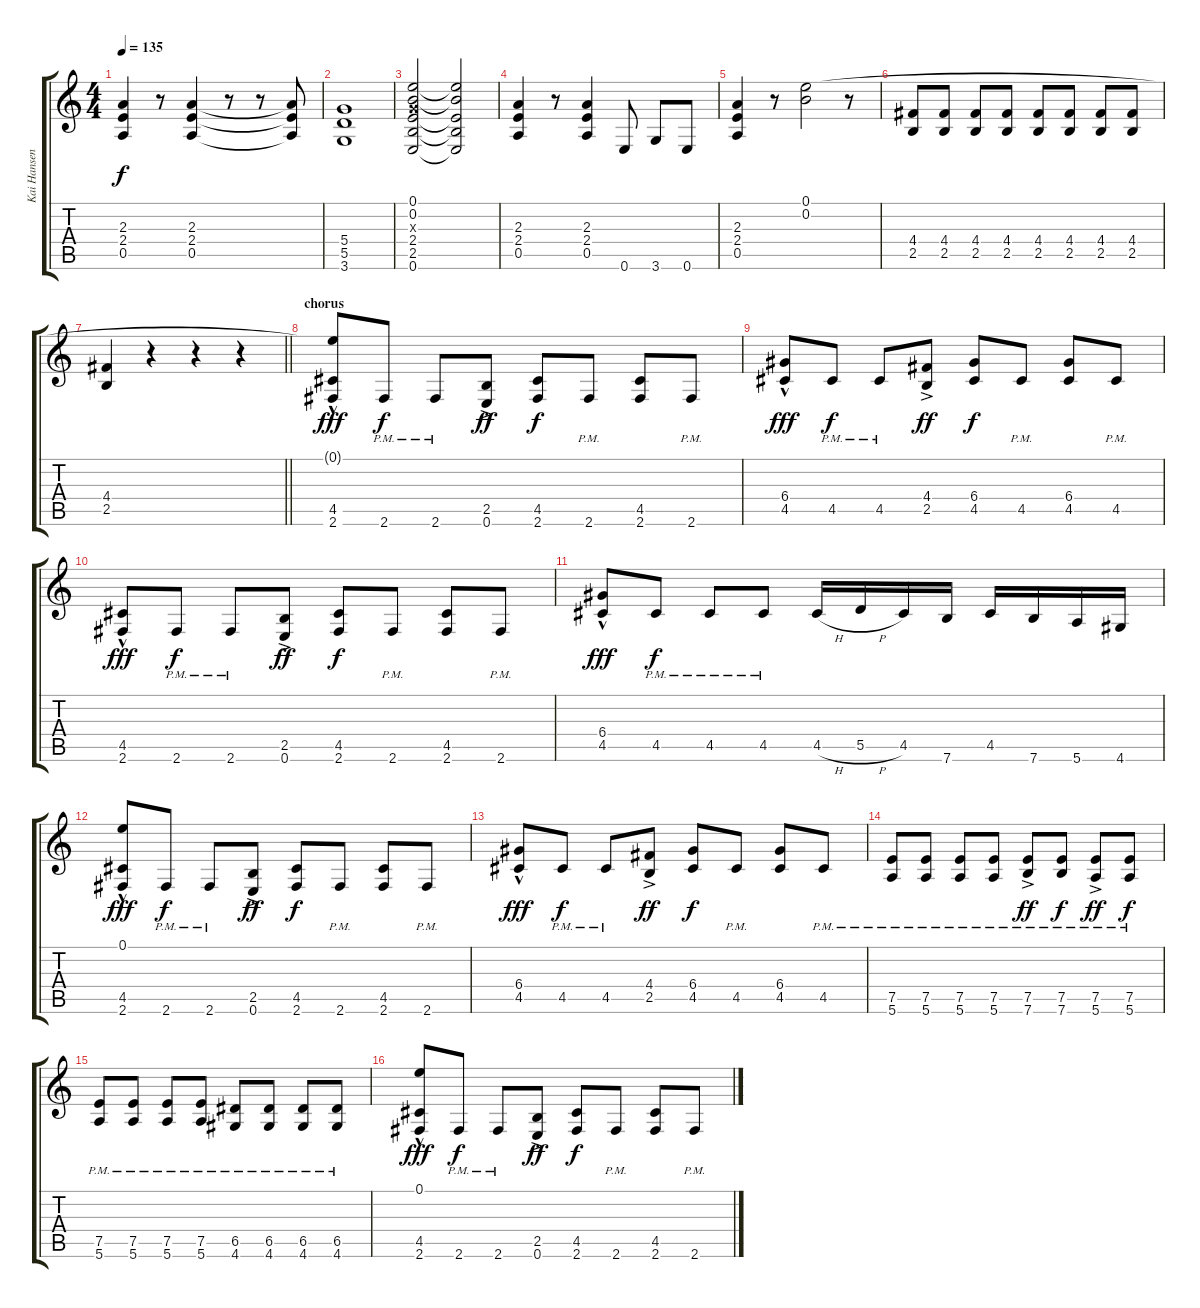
\track ("Kai Hansen" "Kai Hansen") {instrument distortionguitar}
\staff {score tabs}
\tuning (E4 B3 G3 D3 A2 E2) {hide}
\ts (4 4)
\tempo 135
\clef g2
\ks c
(2.3 2.4 0.5).4{dy f} r.8 (2.3 2.4 0.5).4 r.8 r.8 (2.3{t} 2.4{t} 0.5{t}).8 |
(5.4 5.5 3.6).1 |
(0.1 0.2 0.3{x} 2.4 2.5 0.6).2 (0.1{t} 0.2{t} 2.4{t} 2.5{t} 0.6{t}).2 |
(2.3 2.4 0.5).4 r.8 (2.3 2.4 0.5).4 0.6.8 3.6.8 0.6.8 |
(2.3 2.4 0.5).4 r.8 (0.1 0.2).2 r.8 |
(4.4 2.5).8 (4.4 2.5).8 (4.4 2.5).8 (4.4 2.5).8 (4.4 2.5).8 (4.4 2.5).8 (4.4 2.5).8 (4.4 2.5).8 |
\barLineRight lightlight
(4.4 2.5).4 r.4 r.4 r.4 |
\section ("" "chorus")
(0.1{t} 4.5 2.6{hac}).8{dy fff} 2.6{pm}.8{dy f} 2.6{pm}.8 (2.5 0.6{ac}).8{dy ff} (4.5 2.6).8{dy f} 2.6{pm}.8 (4.5 2.6).8 2.6{pm}.8 |
(6.4 4.5{hac}).8{dy fff} 4.5{pm}.8{dy f} 4.5{pm}.8 (4.4 2.5{ac}).8{dy ff} (6.4 4.5).8{dy f} 4.5{pm}.8 (6.4 4.5).8 4.5{pm}.8 |
(4.5 2.6{hac}).8{dy fff} 2.6{pm}.8{dy f} 2.6{pm}.8 (2.5 0.6{ac}).8{dy ff} (4.5 2.6).8{dy f} 2.6{pm}.8 (4.5 2.6).8 2.6{pm}.8 |
(6.4 4.5{hac}).8{dy fff} 4.5{pm}.8{dy f} 4.5{pm}.8 4.5{pm}.8 4.5{h}.16 5.5{h}.16 4.5.16 7.6.16 4.5.16 7.6.16 5.6.16 4.6.16 |
(0.1 4.5 2.6{hac}).8{dy fff} 2.6{pm}.8{dy f} 2.6{pm}.8 (2.5 0.6{ac}).8{dy ff} (4.5 2.6).8{dy f} 2.6{pm}.8 (4.5 2.6).8 2.6{pm}.8 |
(6.4 4.5{hac}).8{dy fff} 4.5{pm}.8{dy f} 4.5{pm}.8 (4.4 2.5{ac}).8{dy ff} (6.4 4.5).8{dy f} 4.5{pm}.8 (6.4 4.5).8 4.5{pm}.8 |
(7.5{pm} 5.6{pm}).8 (7.5{pm} 5.6{pm}).8 (7.5{pm} 5.6{pm}).8 (7.5{pm} 5.6{pm}).8 (7.5{pm} 7.6{ac pm}).8{dy ff} (7.5{pm} 7.6{pm}).8{dy f} (7.5{pm} 5.6{ac pm}).8{dy ff} (7.5{pm} 5.6{pm}).8{dy f} |
(7.5{pm} 5.6{pm}).8 (7.5{pm} 5.6{pm}).8 (7.5{pm} 5.6{pm}).8 (7.5{pm} 5.6{pm}).8 (6.5{pm} 4.6{pm}).8 (6.5{pm} 4.6{pm}).8 (6.5{pm} 4.6{pm}).8 (6.5{pm} 4.6{pm}).8 |
(0.1 4.5 2.6{hac}).8{dy fff} 2.6{pm}.8{dy f} 2.6{pm}.8 (2.5 0.6{ac}).8{dy ff} (4.5 2.6).8{dy f} 2.6{pm}.8 (4.5 2.6).8 2.6{pm}.8
